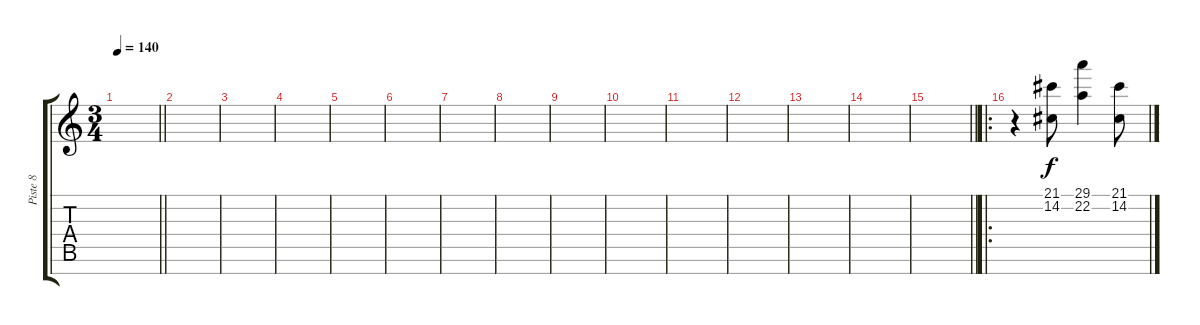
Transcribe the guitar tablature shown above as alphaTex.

\track ("Piste 8" "Piste 8") {instrument musicbox}
\staff {score tabs}
\tuning (E4 B3 G3 D3 A2 E2 B1) {hide}
\ts (3 4)
\tempo 140
\clef g2
\barLineRight lightlight
\ks c
|
\section ("" "")
|
|
|
|
|
|
|
|
|
|
|
|
|
\barLineRight lightlight
|
\ro
r.4 (21.1 14.2).8 (29.1 22.2).4 (21.1 14.2).8
